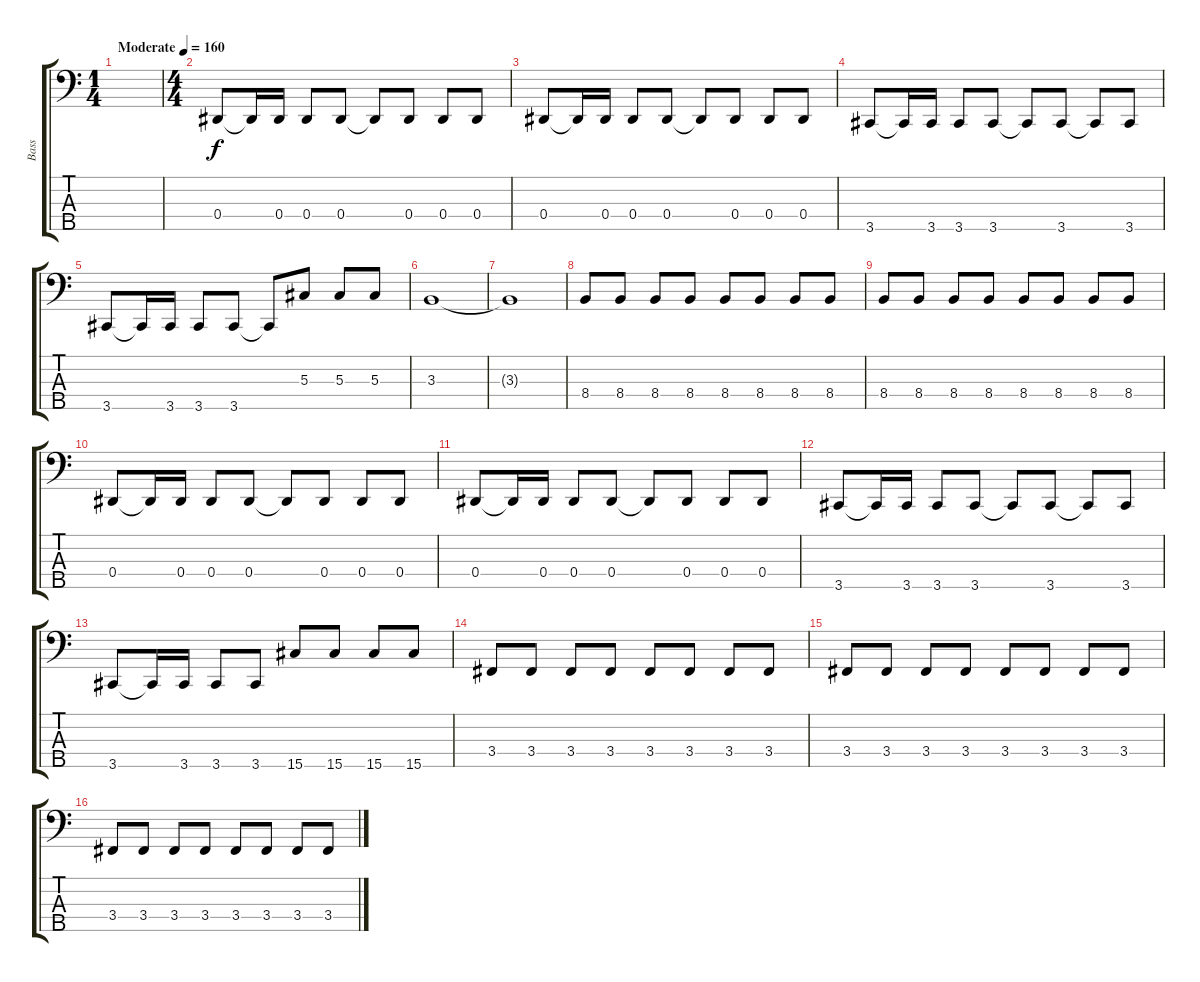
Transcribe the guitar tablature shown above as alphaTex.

\track ("Bass" "Bass") {instrument electricbassfinger}
\staff {score tabs}
\tuning (Gb2 Db2 Ab1 Eb1 Bb0) {hide}
\ts (1 4)
\tempo (160 "Moderate")
\clef f4
\ks c
|
\ts (4 4)
0.4.8 0.4{t}.16 0.4.16 0.4.8 0.4.8 0.4{t}.8 0.4.8 0.4.8 0.4.8 |
0.4.8 0.4{t}.16 0.4.16 0.4.8 0.4.8 0.4{t}.8 0.4.8 0.4.8 0.4.8 |
3.5.8 3.5{t}.16 3.5.16 3.5.8 3.5.8 3.5{t}.8 3.5.8 3.5{t}.8 3.5.8 |
3.5.8 3.5{t}.16 3.5.16 3.5.8 3.5.8 3.5{t}.8 5.3.8 5.3.8 5.3.8 |
3.3.1 |
3.3{t}.1 |
8.4.8 8.4.8 8.4.8 8.4.8 8.4.8 8.4.8 8.4.8 8.4.8 |
8.4.8 8.4.8 8.4.8 8.4.8 8.4.8 8.4.8 8.4.8 8.4.8 |
0.4.8 0.4{t}.16 0.4.16 0.4.8 0.4.8 0.4{t}.8 0.4.8 0.4.8 0.4.8 |
0.4.8 0.4{t}.16 0.4.16 0.4.8 0.4.8 0.4{t}.8 0.4.8 0.4.8 0.4.8 |
3.5.8 3.5{t}.16 3.5.16 3.5.8 3.5.8 3.5{t}.8 3.5.8 3.5{t}.8 3.5.8 |
3.5.8 3.5{t}.16 3.5.16 3.5.8 3.5.8 15.5.8 15.5.8 15.5.8 15.5.8 |
3.4.8 3.4.8 3.4.8 3.4.8 3.4.8 3.4.8 3.4.8 3.4.8 |
3.4.8 3.4.8 3.4.8 3.4.8 3.4.8 3.4.8 3.4.8 3.4.8 |
3.4.8 3.4.8 3.4.8 3.4.8 3.4.8 3.4.8 3.4.8 3.4.8
